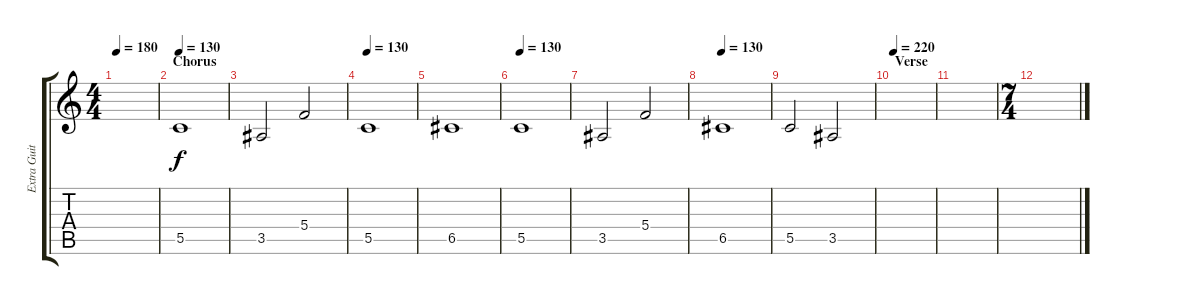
\track ("Extra Guitar" "Extra Guit") {instrument distortionguitar}
\staff {score tabs}
\tuning (D4 A3 F3 C3 G2 D2) {hide}
\ts (4 4)
\tempo 180
\clef g2
\ks c
|
\section ("" "Chorus")
\tempo 130
5.5.1 |
3.5.2 5.4.2 |
\tempo 130
5.5.1 |
6.5.1 |
\tempo 130
5.5.1 |
3.5.2 5.4.2 |
\tempo 130
6.5.1 |
5.5.2 3.5.2 |
\section ("" "Verse")
\tempo 220
|
|
\ts (7 4)
